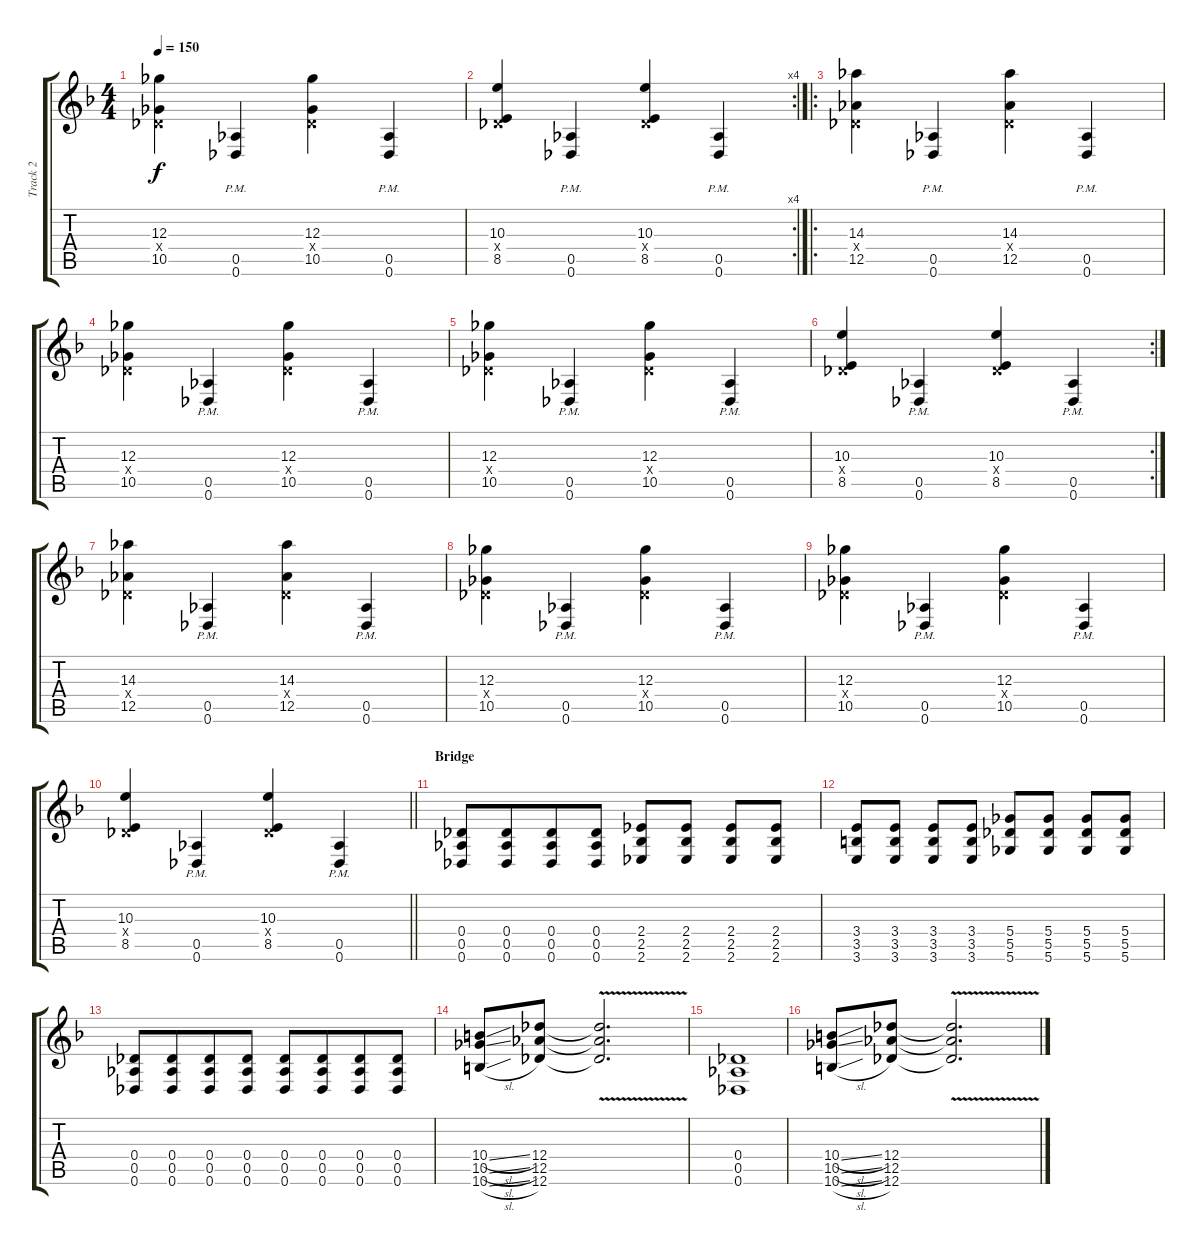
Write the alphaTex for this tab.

\track ("Track 2" "Track 2") {instrument electricguitarjazz}
\staff {score tabs}
\tuning (Eb4 Bb3 Gb3 Db3 Ab2 Db2) {hide}
\ts (4 4)
\tempo 150
\clef g2
\ks f
(12.3 0.4{x} 10.5).4{dy f} (0.5{pm} 0.6{pm}).4 (12.3 0.4{x} 10.5).4 (0.5{pm} 0.6{pm}).4 |
\rc 4
(10.3 0.4{x} 8.5).4 (0.5{pm} 0.6{pm}).4 (10.3 0.4{x} 8.5).4 (0.5{pm} 0.6{pm}).4 |
\ro
(14.3 0.4{x} 12.5).4 (0.5{pm} 0.6{pm}).4 (14.3 0.4{x} 12.5).4 (0.5{pm} 0.6{pm}).4 |
(12.3 0.4{x} 10.5).4 (0.5{pm} 0.6{pm}).4 (12.3 0.4{x} 10.5).4 (0.5{pm} 0.6{pm}).4 |
(12.3 0.4{x} 10.5).4 (0.5{pm} 0.6{pm}).4 (12.3 0.4{x} 10.5).4 (0.5{pm} 0.6{pm}).4 |
\rc 2
(10.3 0.4{x} 8.5).4 (0.5{pm} 0.6{pm}).4 (10.3 0.4{x} 8.5).4 (0.5{pm} 0.6{pm}).4 |
(14.3 0.4{x} 12.5).4 (0.5{pm} 0.6{pm}).4 (14.3 0.4{x} 12.5).4 (0.5{pm} 0.6{pm}).4 |
(12.3 0.4{x} 10.5).4 (0.5{pm} 0.6{pm}).4 (12.3 0.4{x} 10.5).4 (0.5{pm} 0.6{pm}).4 |
(12.3 0.4{x} 10.5).4 (0.5{pm} 0.6{pm}).4 (12.3 0.4{x} 10.5).4 (0.5{pm} 0.6{pm}).4 |
\barLineRight lightlight
(10.3 0.4{x} 8.5).4 (0.5{pm} 0.6{pm}).4 (10.3 0.4{x} 8.5).4 (0.5{pm} 0.6{pm}).4 |
\section ("" "Bridge")
(0.4 0.5 0.6).8 (0.4 0.5 0.6).8{beam merge} (0.4 0.5 0.6).8 (0.4 0.5 0.6).8 (2.4 2.5 2.6).8 (2.4 2.5 2.6).8 (2.4 2.5 2.6).8 (2.4 2.5 2.6).8 |
(3.4 3.5 3.6).8 (3.4 3.5 3.6).8 (3.4 3.5 3.6).8 (3.4 3.5 3.6).8 (5.4 5.5 5.6).8 (5.4 5.5 5.6).8 (5.4 5.5 5.6).8 (5.4 5.5 5.6).8 |
(0.4 0.5 0.6).8 (0.4 0.5 0.6).8{beam merge} (0.4 0.5 0.6).8 (0.4 0.5 0.6).8 (0.4 0.5 0.6).8 (0.4 0.5 0.6).8{beam merge} (0.4 0.5 0.6).8 (0.4 0.5 0.6).8 |
(10.4{sl} 10.5{sl} 10.6{sl}).8 (12.4 12.5 12.6).8 (12.4{v t} 12.5{v t} 12.6{v t}).2{d} |
(0.4 0.5 0.6).1 |
(10.4{sl} 10.5{sl} 10.6{sl}).8 (12.4 12.5 12.6).8 (12.4{v t} 12.5{v t} 12.6{v t}).2{d}
